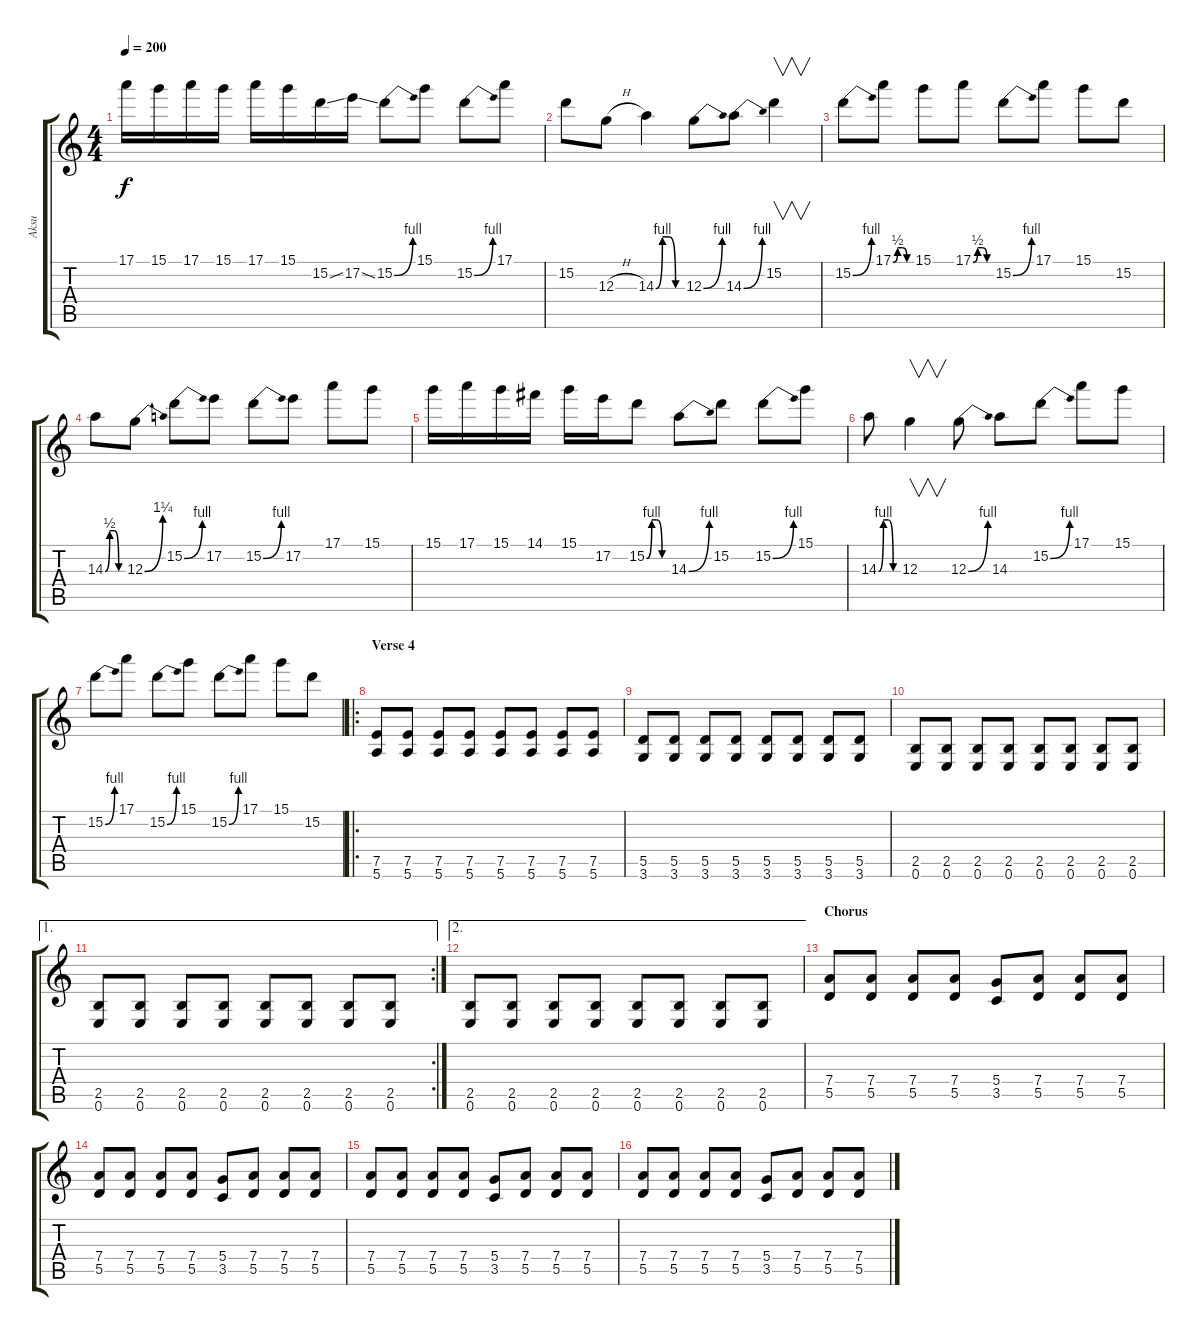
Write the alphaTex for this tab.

\track ("Aksu" "Aksu") {instrument distortionguitar}
\staff {score tabs}
\tuning (E4 B3 G3 D3 A2 E2) {hide}
\ts (4 4)
\tempo 200
\clef g2
\ks c
17.1.16{dy f} 15.1.16 17.1.16 15.1.16 17.1.16 15.1.16 15.2{ss}.16 17.2{ss}.16 15.2{be (bend 0 0 60 4)}.8 15.1.8 15.2{be (bend 0 0 60 4)}.8 17.1.8 |
15.2.8 12.3{h}.8 14.3{be (custom 0 0 15 4 30 4 45 0 60 0)}.4 12.3{be (bend 0 0 60 4)}.8 14.3{be (bend 0 0 60 4)}.8 15.2.4{v} |
15.2{be (bend 0 0 60 4)}.8 17.1{be (custom 0 0 15 2 30 2 45 0 60 0)}.8 15.1.8 17.1{be (custom 0 0 15 2 30 2 45 0 60 0)}.8 15.2{be (bend 0 0 60 4)}.8 17.1.8 15.1.8 15.2.8 |
14.3{be (custom 0 0 15 2 30 2 45 0 60 0)}.8 12.3{be (bend 0 0 60 5)}.8 15.2{be (bend 0 0 60 4)}.8 17.2.8 15.2{be (bend 0 0 60 4)}.8 17.2.8 17.1.8 15.1.8 |
15.1.16 17.1.16 15.1.16 14.1.16 15.1.16 17.2.16 15.2{be (custom 0 0 15 4 30 4 45 0 60 0)}.8 14.3{be (bend 0 0 60 4)}.8 15.2.8 15.2{be (bend 0 0 60 4)}.8 15.1.8 |
14.3{be (custom 0 0 15 4 30 4 45 0 60 0)}.8 12.3.4{v} 12.3{be (bend 0 0 60 4)}.8 14.3.8 15.2{be (bend 0 0 60 4)}.8 17.1.8 15.1.8 |
15.2{be (bend 0 0 60 4)}.8 17.1.8 15.2{be (bend 0 0 60 4)}.8 15.1.8 15.2{be (bend 0 0 60 4)}.8 17.1.8 15.1.8 15.2.8 |
\ro
\section ("" "Verse 4")
(7.5 5.6).8 (7.5 5.6).8 (7.5 5.6).8 (7.5 5.6).8 (7.5 5.6).8 (7.5 5.6).8 (7.5 5.6).8 (7.5 5.6).8 |
(5.5 3.6).8 (5.5 3.6).8 (5.5 3.6).8 (5.5 3.6).8 (5.5 3.6).8 (5.5 3.6).8 (5.5 3.6).8 (5.5 3.6).8 |
(2.5 0.6).8 (2.5 0.6).8 (2.5 0.6).8 (2.5 0.6).8 (2.5 0.6).8 (2.5 0.6).8 (2.5 0.6).8 (2.5 0.6).8 |
\ae 1
\rc 2
(2.5 0.6).8 (2.5 0.6).8 (2.5 0.6).8 (2.5 0.6).8 (2.5 0.6).8 (2.5 0.6).8 (2.5 0.6).8 (2.5 0.6).8 |
\ae 2
(2.5 0.6).8 (2.5 0.6).8 (2.5 0.6).8 (2.5 0.6).8 (2.5 0.6).8 (2.5 0.6).8 (2.5 0.6).8 (2.5 0.6).8 |
\section ("" "Chorus")
(7.4 5.5).8 (7.4 5.5).8 (7.4 5.5).8 (7.4 5.5).8 (5.4 3.5).8 (7.4 5.5).8 (7.4 5.5).8 (7.4 5.5).8 |
(7.4 5.5).8 (7.4 5.5).8 (7.4 5.5).8 (7.4 5.5).8 (5.4 3.5).8 (7.4 5.5).8 (7.4 5.5).8 (7.4 5.5).8 |
(7.4 5.5).8 (7.4 5.5).8 (7.4 5.5).8 (7.4 5.5).8 (5.4 3.5).8 (7.4 5.5).8 (7.4 5.5).8 (7.4 5.5).8 |
(7.4 5.5).8 (7.4 5.5).8 (7.4 5.5).8 (7.4 5.5).8 (5.4 3.5).8 (7.4 5.5).8 (7.4 5.5).8 (7.4 5.5).8
